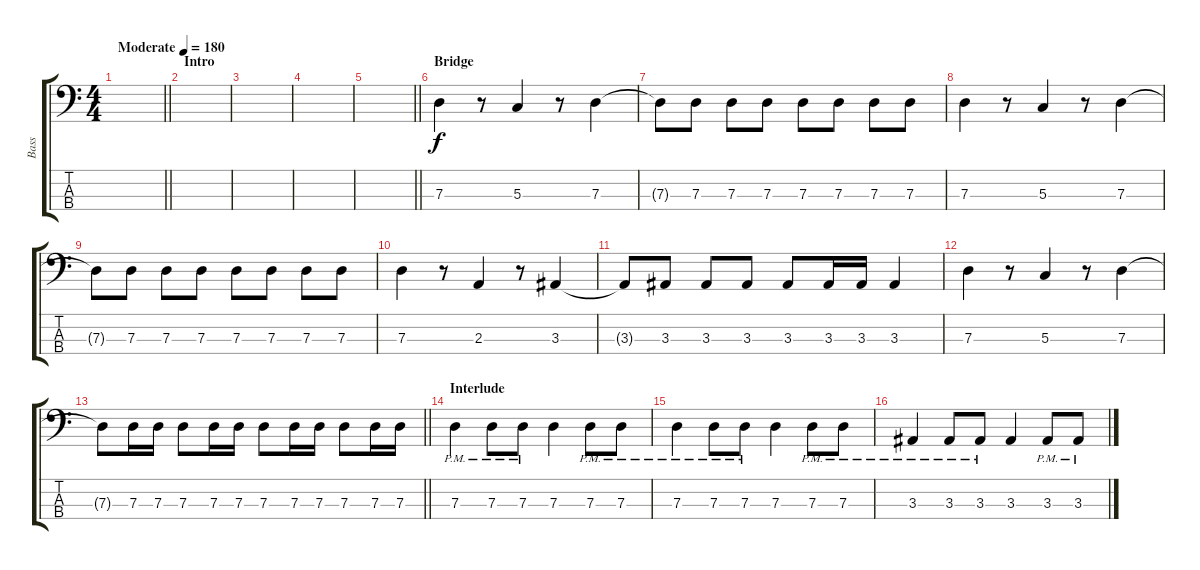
\track ("Bass" "Bass") {instrument electricbasspick}
\staff {score tabs}
\tuning (F2 C2 G1 D1) {hide}
\ts (4 4)
\tempo (180 "Moderate")
\clef f4
\barLineRight lightlight
\ks c
|
\section ("" "Intro")
|
|
|
\barLineRight lightlight
|
\section ("" "Bridge")
7.3.4 r.8 5.3.4 r.8 7.3.4 |
7.3{t}.8 7.3.8 7.3.8 7.3.8 7.3.8 7.3.8 7.3.8 7.3.8 |
7.3.4 r.8 5.3.4 r.8 7.3.4 |
7.3{t}.8 7.3.8 7.3.8 7.3.8 7.3.8 7.3.8 7.3.8 7.3.8 |
7.3.4 r.8 2.3.4 r.8 3.3.4 |
3.3{t}.8 3.3.8 3.3.8 3.3.8 3.3.8 3.3.16 3.3.16 3.3.4 |
7.3.4 r.8 5.3.4 r.8 7.3.4 |
\barLineRight lightlight
7.3{t}.8 7.3.16 7.3.16 7.3.8 7.3.16 7.3.16 7.3.8 7.3.16 7.3.16 7.3.8 7.3.16 7.3.16 |
\section ("" "Interlude")
7.3{pm}.4 7.3{pm}.8 7.3{pm}.8 7.3.4 7.3{pm}.8 7.3{pm}.8 |
7.3{pm}.4 7.3{pm}.8 7.3{pm}.8 7.3.4 7.3{pm}.8 7.3{pm}.8 |
3.3{pm}.4 3.3{pm}.8 3.3{pm}.8 3.3.4 3.3{pm}.8 3.3{pm}.8
